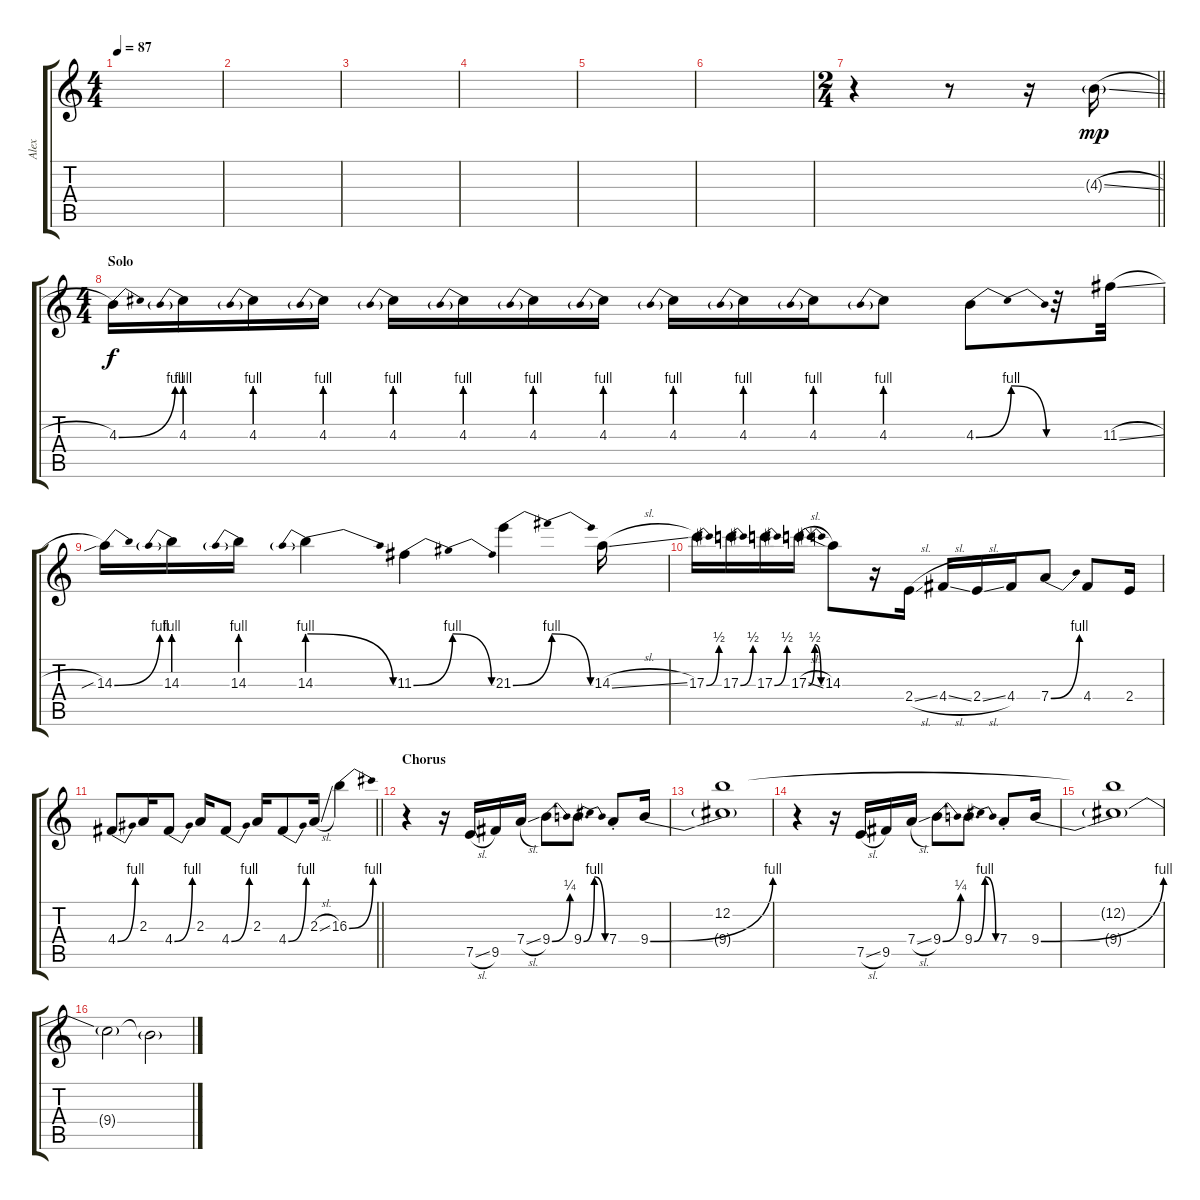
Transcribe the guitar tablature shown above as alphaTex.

\track ("Alex" "Alex") {instrument overdrivenguitar}
\staff {score tabs}
\tuning (E4 B3 G3 D3 A2 E2) {hide}
\ts (4 4)
\tempo 87
\clef g2
\ks c
|
|
|
|
|
|
\ts (2 4)
\barLineRight lightlight
r.4 r.8 r.16 4.3{sl g}.16{dy mp} |
\ts (4 4)
\section ("" "Solo")
4.3{be (bend 0 0 60 4)}.16{dy f} 4.3{be (prebend 0 4 60 4)}.16 4.3{be (prebend 0 4 60 4)}.16 4.3{be (prebend 0 4 60 4)}.16 4.3{be (prebend 0 4 60 4)}.16 4.3{be (prebend 0 4 60 4)}.16 4.3{be (prebend 0 4 60 4)}.16 4.3{be (prebend 0 4 60 4)}.16 4.3{be (prebend 0 4 60 4)}.16 4.3{be (prebend 0 4 60 4)}.16 4.3{be (prebend 0 4 60 4)}.16 4.3{be (prebend 0 4 60 4)}.8 4.3{be (bendrelease 0 0 20 4 30 4 60 0)}.8 r.32 11.3{sl}.32 |
14.3{be (bend 0 0 60 4) sib}.16 14.3{be (prebend 0 4 60 4)}.16 14.3{be (prebend 0 4 60 4)}.16 14.3{be (prebendrelease 0 4 60 0)}.4 11.3{be (bendrelease 0 0 30 4 30 4 60 0)}.4 21.3{be (bendrelease 0 0 30 4 30 4 60 0)}.4 14.3{sl}.16 |
17.3{be (bend 0 0 60 2)}.16 17.3{be (bend 0 0 60 2)}.16 17.3{be (bend 0 0 60 2)}.16 17.3{be (bendrelease 0 0 30 2 30 2 60 0) sl}.16 14.3.8 r.16 2.4{sl}.16 4.4{sl}.16 2.4{sl}.16 4.4.16 7.4{be (bend 0 0 60 4)}.8 4.4.8 2.4.16 |
\barLineRight lightlight
4.4{be (bend 0 0 60 4)}.8 2.3.16 4.4{be (bend 0 0 60 4)}.8 2.3.16 4.4{be (bend 0 0 60 4)}.8 2.3.16 4.4{be (bend 0 0 60 4)}.8 2.3{sl}.16 16.3{be (bend 0 0 60 4)}.4 |
\section ("" "Chorus")
r.4 r.16 7.5{sl}.16 9.5.16 7.4{sl}.16 9.4{be (bend 0 0 60 1)}.8 9.4{be (bendrelease 0 0 30 4 30 4 60 0)}.8{d} 7.4{st}.8 9.4{be (bend 0 0 60 4)}.16 |
(12.2 9.4{t}).1 |
r.4 r.16 7.5{sl}.16 9.5.16 7.4{sl}.16 9.4{be (bend 0 0 60 1)}.8 9.4{be (bendrelease 0 0 30 4 30 4 60 0)}.8{d} 7.4{st}.8 9.4{be (bend 0 0 60 4)}.16 |
(12.2{t} 9.4{t}).1 |
9.4{t}.2 9.4{t}.2
